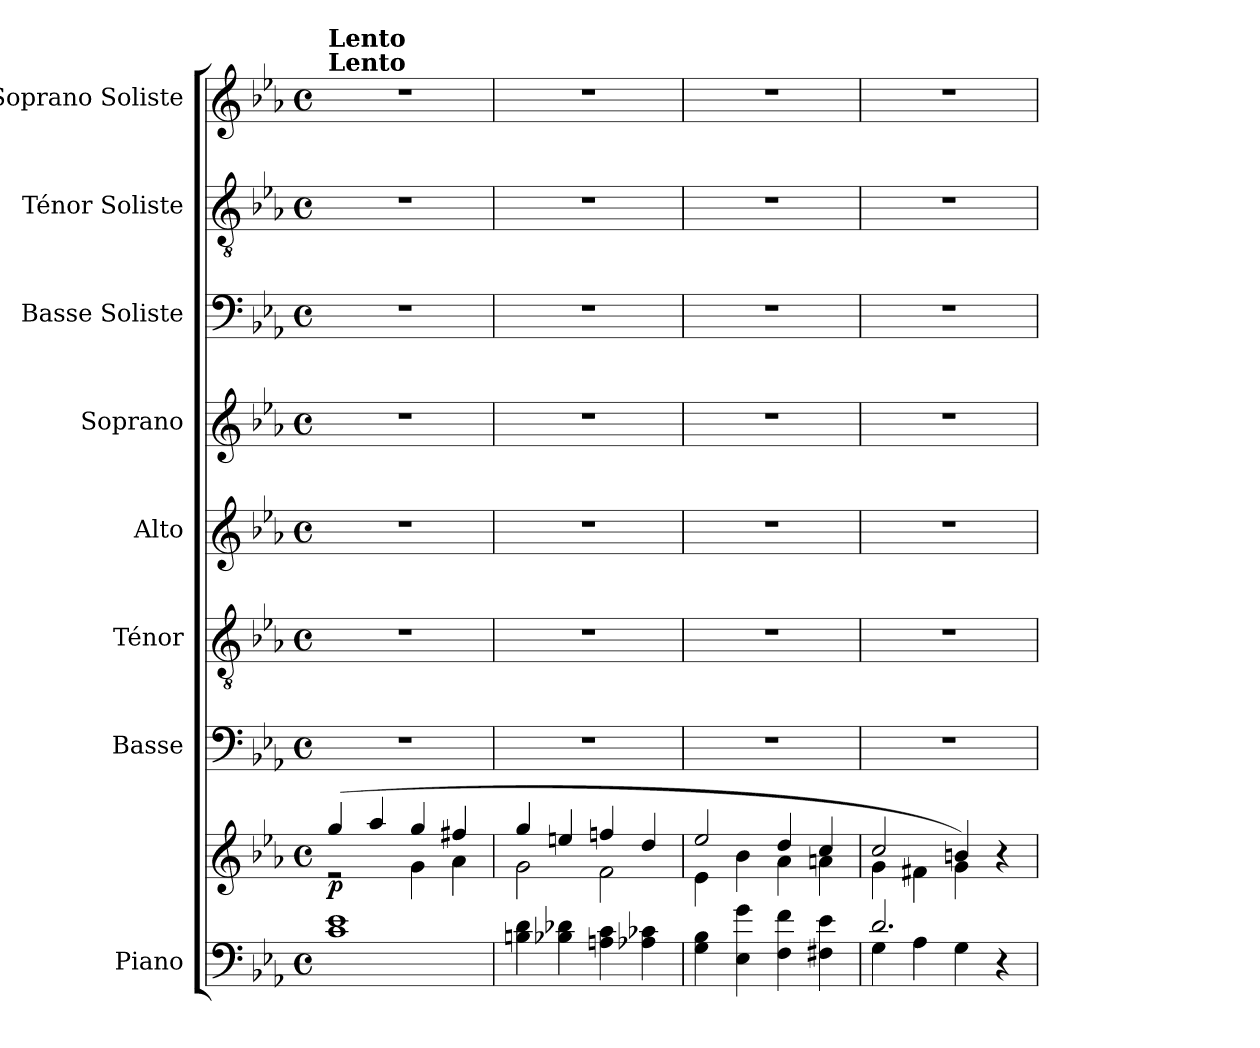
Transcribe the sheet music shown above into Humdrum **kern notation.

**kern	**kern	**dynam	**kern	**kern	**kern	**kern	**kern	**kern	**kern
*part8	*part8	*part8	*part7	*part6	*part5	*part4	*part3	*part2	*part1
*staff9	*staff8	*staff8/9	*staff7	*staff6	*staff5	*staff4	*staff3	*staff2	*staff1
*I"Piano	*	*	*I"Basse	*I"Ténor	*I"Alto	*I"Soprano	*I"Basse Soliste	*I"Ténor Soliste	*I"Soprano Soliste
*I'Pno.	*	*	*I'B.	*I'T.	*I'Alt.	*I'So.	*	*	*
*clefF4	*clefG2	*	*clefF4	*clefGv2	*clefG2	*clefG2	*clefF4	*clefGv2	*clefG2
*k[b-e-a-]	*k[b-e-a-]	*	*k[b-e-a-]	*k[b-e-a-]	*k[b-e-a-]	*k[b-e-a-]	*k[b-e-a-]	*k[b-e-a-]	*k[b-e-a-]
*M4/4	*M4/4	*	*M4/4	*M4/4	*M4/4	*M4/4	*M4/4	*M4/4	*M4/4
*met(c)	*met(c)	*	*met(c)	*met(c)	*met(c)	*met(c)	*met(c)	*met(c)	*met(c)
=1	=1	=1	=1	=1	=1	=1	=1	=1	=1
*	*^	*	*	*	*	*	*	*	*
!	!	!	!	!	!	!	!	!	!	!LO:TX:a:B:t=Lento
!	!	!	!	!	!	!	!	!	!	!LO:TX:a:B:t=Lento
!	!	!	!LO:DY:b	!	!	!	!	!	!	!
1c 1e-	(4gg/	2r	p	1r	1r	1r	1r	1r	1r	1r
.	4aa-/	.	.	.	.	.	.	.	.	.
.	4gg/	4g\	.	.	.	.	.	.	.	.
.	4ff#X/	4a-\	.	.	.	.	.	.	.	.
=2	=2	=2	=2	=2	=2	=2	=2	=2	=2	=2
4Bn\ 4d\	4gg/	2g\	.	1r	1r	1r	1r	1r	1r	1r
4B-X\ 4d-X\	4een/	.	.	.	.	.	.	.	.	.
4An\ 4c\	4ffn/	2f\	.	.	.	.	.	.	.	.
4A-X\ 4c-X\	4dd/	.	.	.	.	.	.	.	.	.
=3	=3	=3	=3	=3	=3	=3	=3	=3	=3	=3
4G\ 4B-\	2ee-/	4e-\	.	1r	1r	1r	1r	1r	1r	1r
4E-\ 4g\	.	4b-\	.	.	.	.	.	.	.	.
4F\ 4f\	4dd/	4a-\	.	.	.	.	.	.	.	.
4F#X\ 4e-\	4cc/	4an\	.	.	.	.	.	.	.	.
=4	=4	=4	=4	=4	=4	=4	=4	=4	=4	=4
*^	*	*	*	*	*	*	*	*	*	*
2.d/	4G\	2cc/	4g\	.	1r	1r	1r	1r	1r	1r	1r
.	4A-\	.	4f#X\	.	.	.	.	.	.	.	.
.	4G\	4bn/)	4g\	.	.	.	.	.	.	.	.
4r	4ryy	4r	4ryy	.	.	.	.	.	.	.	.
*v	*v	*	*	*	*	*	*	*	*	*	*
*	*v	*v	*	*	*	*	*	*	*	*
=	=	=	=	=	=	=	=	=	=
*-	*-	*-	*-	*-	*-	*-	*-	*-	*-
